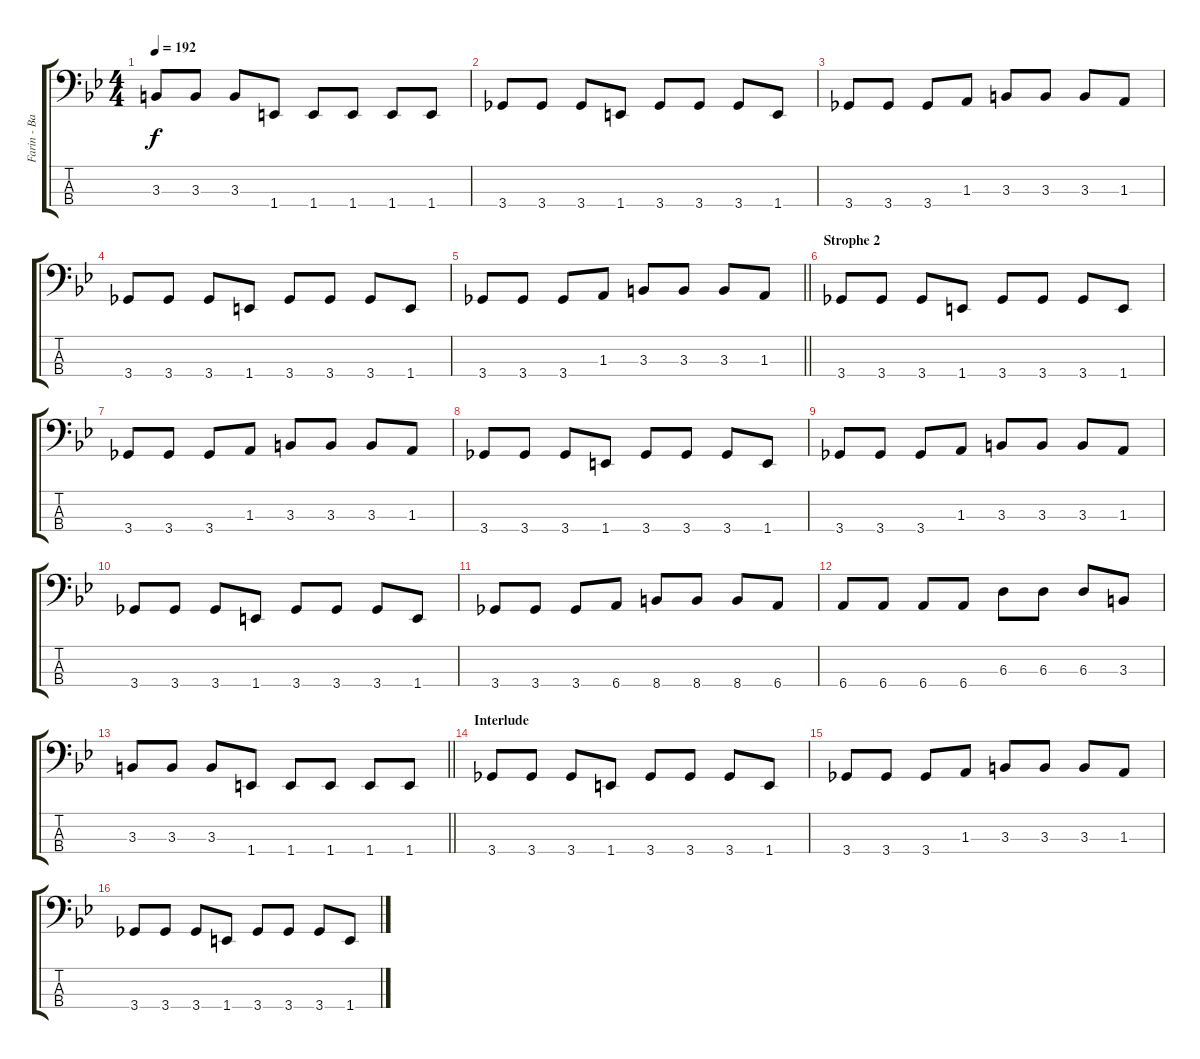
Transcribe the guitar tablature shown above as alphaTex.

\track ("Farin - Bass" "Farin - Ba") {instrument electricbasspick}
\staff {score tabs}
\tuning (Gb2 Db2 Ab1 Eb1) {hide}
\ts (4 4)
\tempo 192
\clef f4
\ks bb
3.3.8{dy f} 3.3.8 3.3.8 1.4.8 1.4.8 1.4.8 1.4.8 1.4.8 |
3.4.8 3.4.8 3.4.8 1.4.8 3.4.8 3.4.8 3.4.8 1.4.8 |
3.4.8 3.4.8 3.4.8 1.3.8 3.3.8 3.3.8 3.3.8 1.3.8 |
3.4.8 3.4.8 3.4.8 1.4.8 3.4.8 3.4.8 3.4.8 1.4.8 |
\barLineRight lightlight
3.4.8 3.4.8 3.4.8 1.3.8 3.3.8 3.3.8 3.3.8 1.3.8 |
\section ("" "Strophe 2")
3.4.8 3.4.8 3.4.8 1.4.8 3.4.8 3.4.8 3.4.8 1.4.8 |
3.4.8 3.4.8 3.4.8 1.3.8 3.3.8 3.3.8 3.3.8 1.3.8 |
3.4.8 3.4.8 3.4.8 1.4.8 3.4.8 3.4.8 3.4.8 1.4.8 |
3.4.8 3.4.8 3.4.8 1.3.8 3.3.8 3.3.8 3.3.8 1.3.8 |
3.4.8 3.4.8 3.4.8 1.4.8 3.4.8 3.4.8 3.4.8 1.4.8 |
3.4.8 3.4.8 3.4.8 6.4.8 8.4.8 8.4.8 8.4.8 6.4.8 |
6.4.8 6.4.8 6.4.8 6.4.8 6.3.8 6.3.8 6.3.8 3.3.8 |
\barLineRight lightlight
3.3.8 3.3.8 3.3.8 1.4.8 1.4.8 1.4.8 1.4.8 1.4.8 |
\section ("" "Interlude")
3.4.8 3.4.8 3.4.8 1.4.8 3.4.8 3.4.8 3.4.8 1.4.8 |
3.4.8 3.4.8 3.4.8 1.3.8 3.3.8 3.3.8 3.3.8 1.3.8 |
3.4.8 3.4.8 3.4.8 1.4.8 3.4.8 3.4.8 3.4.8 1.4.8
